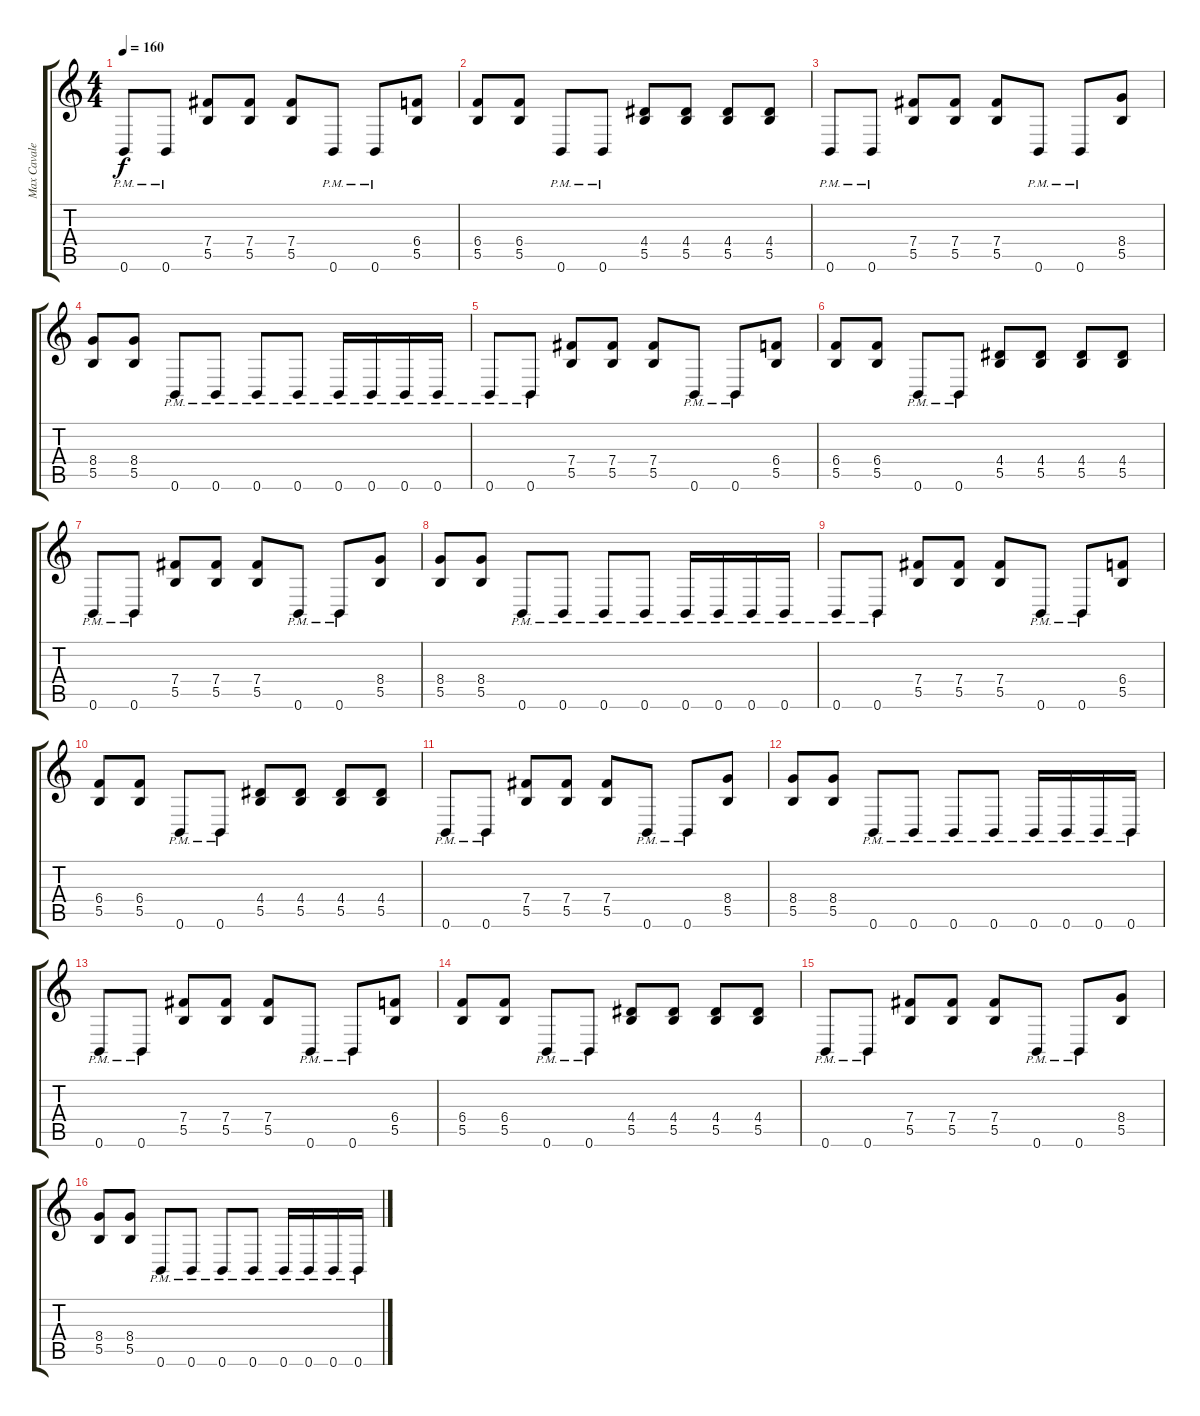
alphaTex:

\track ("Max Cavalera" "Max Cavale") {instrument distortionguitar}
\staff {score tabs}
\tuning (Db4 Ab3 E3 B2 Gb2 B1) {hide}
\ts (4 4)
\tempo 160
\clef g2
\ks c
0.6{pm}.8{dy f} 0.6{pm}.8 (7.4 5.5).8 (7.4 5.5).8 (7.4 5.5).8 0.6{pm}.8 0.6{pm}.8 (6.4 5.5).8 |
(6.4 5.5).8 (6.4 5.5).8 0.6{pm}.8 0.6{pm}.8 (4.4 5.5).8 (4.4 5.5).8 (4.4 5.5).8 (4.4 5.5).8 |
0.6{pm}.8 0.6{pm}.8 (7.4 5.5).8 (7.4 5.5).8 (7.4 5.5).8 0.6{pm}.8 0.6{pm}.8 (8.4 5.5).8 |
(8.4 5.5).8 (8.4 5.5).8 0.6{pm}.8 0.6{pm}.8 0.6{pm}.8 0.6{pm}.8 0.6{pm}.16 0.6{pm}.16 0.6{pm}.16 0.6{pm}.16 |
0.6{pm}.8 0.6{pm}.8 (7.4 5.5).8 (7.4 5.5).8 (7.4 5.5).8 0.6{pm}.8 0.6{pm}.8 (6.4 5.5).8 |
(6.4 5.5).8 (6.4 5.5).8 0.6{pm}.8 0.6{pm}.8 (4.4 5.5).8 (4.4 5.5).8 (4.4 5.5).8 (4.4 5.5).8 |
0.6{pm}.8 0.6{pm}.8 (7.4 5.5).8 (7.4 5.5).8 (7.4 5.5).8 0.6{pm}.8 0.6{pm}.8 (8.4 5.5).8 |
(8.4 5.5).8 (8.4 5.5).8 0.6{pm}.8 0.6{pm}.8 0.6{pm}.8 0.6{pm}.8 0.6{pm}.16 0.6{pm}.16 0.6{pm}.16 0.6{pm}.16 |
0.6{pm}.8 0.6{pm}.8 (7.4 5.5).8 (7.4 5.5).8 (7.4 5.5).8 0.6{pm}.8 0.6{pm}.8 (6.4 5.5).8 |
(6.4 5.5).8 (6.4 5.5).8 0.6{pm}.8 0.6{pm}.8 (4.4 5.5).8 (4.4 5.5).8 (4.4 5.5).8 (4.4 5.5).8 |
0.6{pm}.8 0.6{pm}.8 (7.4 5.5).8 (7.4 5.5).8 (7.4 5.5).8 0.6{pm}.8 0.6{pm}.8 (8.4 5.5).8 |
(8.4 5.5).8 (8.4 5.5).8 0.6{pm}.8 0.6{pm}.8 0.6{pm}.8 0.6{pm}.8 0.6{pm}.16 0.6{pm}.16 0.6{pm}.16 0.6{pm}.16 |
0.6{pm}.8 0.6{pm}.8 (7.4 5.5).8 (7.4 5.5).8 (7.4 5.5).8 0.6{pm}.8 0.6{pm}.8 (6.4 5.5).8 |
(6.4 5.5).8 (6.4 5.5).8 0.6{pm}.8 0.6{pm}.8 (4.4 5.5).8 (4.4 5.5).8 (4.4 5.5).8 (4.4 5.5).8 |
0.6{pm}.8 0.6{pm}.8 (7.4 5.5).8 (7.4 5.5).8 (7.4 5.5).8 0.6{pm}.8 0.6{pm}.8 (8.4 5.5).8 |
(8.4 5.5).8 (8.4 5.5).8 0.6{pm}.8 0.6{pm}.8 0.6{pm}.8 0.6{pm}.8 0.6{pm}.16 0.6{pm}.16 0.6{pm}.16 0.6{pm}.16
